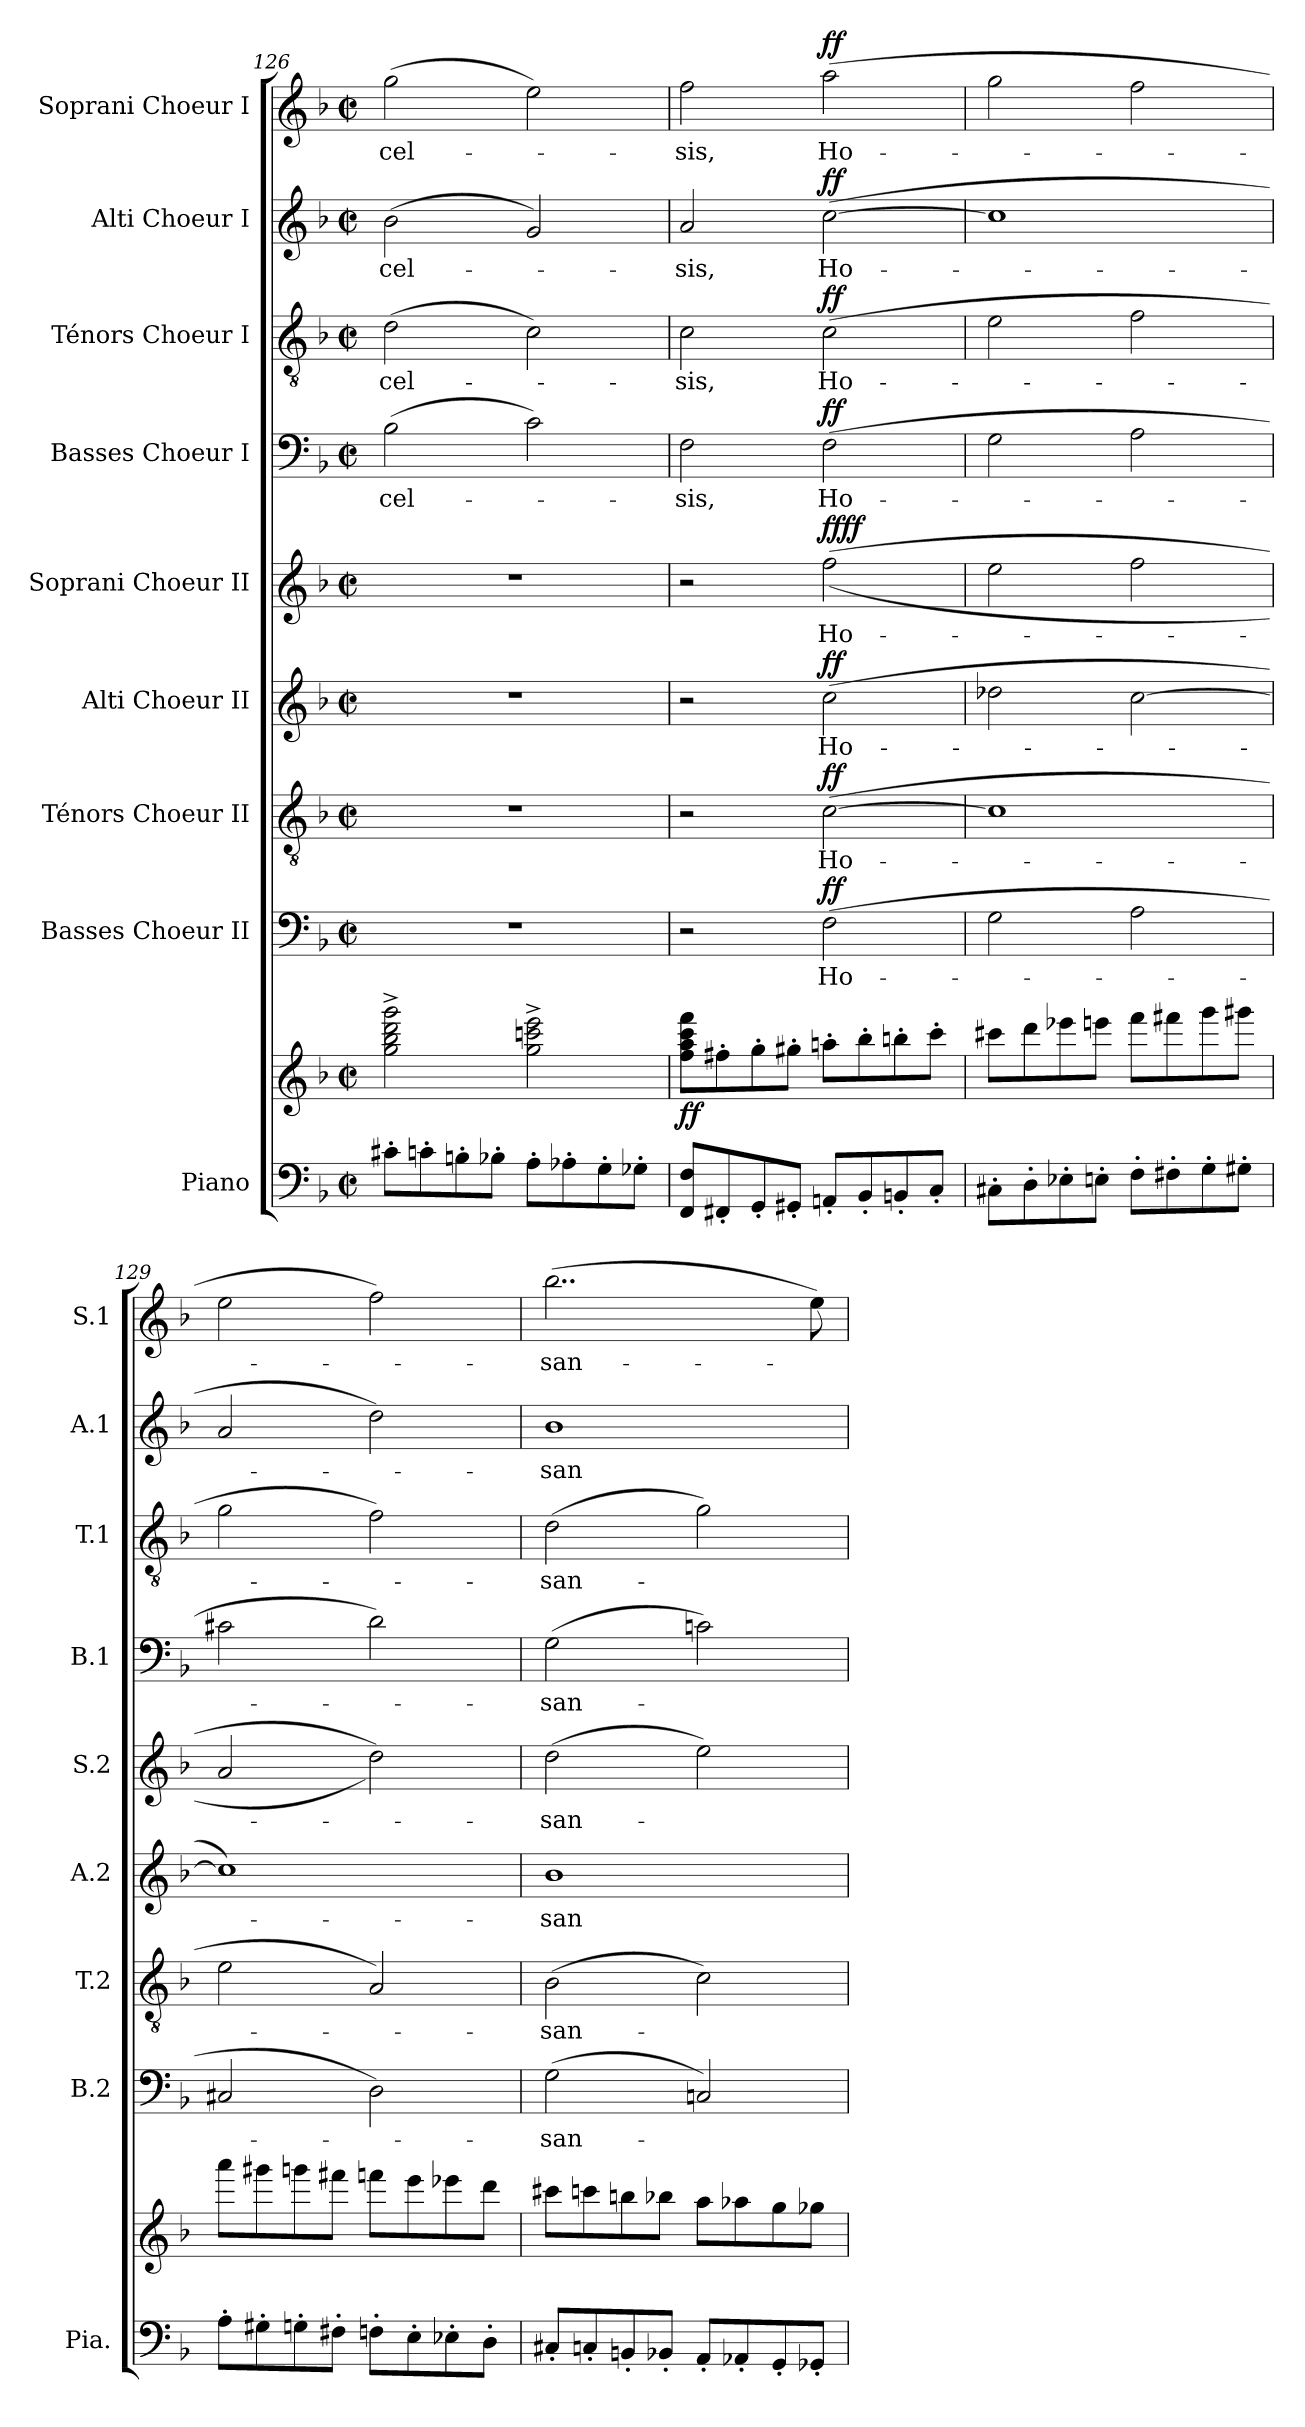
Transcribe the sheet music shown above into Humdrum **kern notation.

**kern	**kern	**dynam	**kern	**text	**dynam	**kern	**text	**dynam	**kern	**text	**dynam	**kern	**text	**dynam	**kern	**text	**dynam	**kern	**text	**dynam	**kern	**text	**dynam	**kern	**text	**dynam
*part9	*part9	*part9	*part8	*part8	*part8	*part7	*part7	*part7	*part6	*part6	*part6	*part5	*part5	*part5	*part4	*part4	*part4	*part3	*part3	*part3	*part2	*part2	*part2	*part1	*part1	*part1
*staff10	*staff9	*staff9/10	*staff8	*staff8	*staff8	*staff7	*staff7	*staff7	*staff6	*staff6	*staff6	*staff5	*staff5	*staff5	*staff4	*staff4	*staff4	*staff3	*staff3	*staff3	*staff2	*staff2	*staff2	*staff1	*staff1	*staff1
*I"Piano	*	*	*I"Basses Choeur II	*	*	*I"Ténors Choeur II	*	*	*I"Alti Choeur II	*	*	*I"Soprani Choeur II	*	*	*I"Basses Choeur I	*	*	*I"Ténors Choeur I	*	*	*I"Alti Choeur I	*	*	*I"Soprani Choeur I	*	*
*I'Pia.	*	*	*I'B.2	*	*	*I'T.2	*	*	*I'A.2	*	*	*I'S.2	*	*	*I'B.1	*	*	*I'T.1	*	*	*I'A.1	*	*	*I'S.1	*	*
*clefF4	*clefG2	*	*clefF4	*	*	*clefGv2	*	*	*clefG2	*	*	*clefG2	*	*	*clefF4	*	*	*clefGv2	*	*	*clefG2	*	*	*clefG2	*	*
*	*	*	*	*	*	*	*	*	*ITrd1c2	*	*	*	*	*	*	*	*	*	*	*	*	*	*	*	*	*
*k[b-]	*k[b-]	*	*k[b-]	*	*	*k[b-]	*	*	*k[b-e-a-]	*	*	*k[b-]	*	*	*k[b-]	*	*	*k[b-]	*	*	*k[b-]	*	*	*k[b-]	*	*
*M2/2	*M2/2	*	*M2/2	*	*	*M2/2	*	*	*M2/2	*	*	*M2/2	*	*	*M2/2	*	*	*M2/2	*	*	*M2/2	*	*	*M2/2	*	*
*met(c|)	*met(c|)	*	*met(c|)	*	*	*met(c|)	*	*	*met(c|)	*	*	*met(c|)	*	*	*met(c|)	*	*	*met(c|)	*	*	*met(c|)	*	*	*met(c|)	*	*
=126	=126	=126	=126	=126	=126	=126	=126	=126	=126	=126	=126	=126	=126	=126	=126	=126	=126	=126	=126	=126	=126	=126	=126	=126	=126	=126
8c#X'\L	2gg\^ 2bb-\^ 2ddd\^ 2ggg\^	.	1r	.	.	1r	.	.	1r	.	.	1r	.	.	(2B-\	-cel-	.	(2d\	-cel-	.	(2b-i\	-cel-	.	(2gg\	-cel-	.
8cn'\	.	.	.	.	.	.	.	.	.	.	.	.	.	.	.	.	.	.	.	.	.	.	.	.	.	.
8Bn'\	.	.	.	.	.	.	.	.	.	.	.	.	.	.	.	.	.	.	.	.	.	.	.	.	.	.
8B-X'\J	.	.	.	.	.	.	.	.	.	.	.	.	.	.	.	.	.	.	.	.	.	.	.	.	.	.
8A'\L	2gg\^ 2cccn\^ 2eee\^	.	.	.	.	.	.	.	.	.	.	.	.	.	2c\)	.	.	2c\)	.	.	2gi/)	.	.	2ee\)	.	.
8A-X'\	.	.	.	.	.	.	.	.	.	.	.	.	.	.	.	.	.	.	.	.	.	.	.	.	.	.
8G'\	.	.	.	.	.	.	.	.	.	.	.	.	.	.	.	.	.	.	.	.	.	.	.	.	.	.
8G-X'\J	.	.	.	.	.	.	.	.	.	.	.	.	.	.	.	.	.	.	.	.	.	.	.	.	.	.
!!LO:PB:g=z
=127	=127	=127	=127	=127	=127	=127	=127	=127	=127	=127	=127	=127	=127	=127	=127	=127	=127	=127	=127	=127	=127	=127	=127	=127	=127	=127
!	!	!LO:DY:b	!	!	!	!	!	!	!	!	!	!	!	!	!	!	!	!	!	!	!	!	!	!	!	!
8FF/ 8F/L	8ff\ 8aa\ 8ccc\ 8fff\L	ff	2r	.	.	2r	.	.	2r	.	.	2r	.	.	2F\	-sis,	.	2c\	-sis,	.	2ai/	-sis,	.	2ff\	-sis,	.
8FF#X'/	8ff#X'\	.	.	.	.	.	.	.	.	.	.	.	.	.	.	.	.	.	.	.	.	.	.	.	.	.
8GG'/	8gg'\	.	.	.	.	.	.	.	.	.	.	.	.	.	.	.	.	.	.	.	.	.	.	.	.	.
8GG#X'/J	8gg#X'\J	.	.	.	.	.	.	.	.	.	.	.	.	.	.	.	.	.	.	.	.	.	.	.	.	.
!	!	!	!	!	!LO:DY:a	!	!	!LO:DY:a	!	!	!LO:DY:a	!	!	!LO:DY:a	!	!	!	!	!	!	!	!	!	!	!	!
!	!	!	!	!	!	!	!	!	!	!	!	!	!	!LO:DY:n=1:a	!	!	!LO:DY:a	!	!	!LO:DY:a	!	!	!LO:DY:a	!	!	!LO:DY:a
8AAn'/L	8aan'\L	.	(2F\	Ho-	ff	([2c\	Ho-	ff	(>2b-i\	Ho-	ff	((2ff\	Ho-	ff ff	(2F\	Ho-	ff	(2c\	Ho-	ff	([2cci\	Ho-	ff	(2aa\	Ho-	ff
8BB-'/	8bb-'\	.	.	.	.	.	.	.	.	.	.	.	.	.	.	.	.	.	.	.	.	.	.	.	.	.
8BBn'/	8bbn'\	.	.	.	.	.	.	.	.	.	.	.	.	.	.	.	.	.	.	.	.	.	.	.	.	.
8C'/J	8ccc'\J	.	.	.	.	.	.	.	.	.	.	.	.	.	.	.	.	.	.	.	.	.	.	.	.	.
=128	=128	=128	=128	=128	=128	=128	=128	=128	=128	=128	=128	=128	=128	=128	=128	=128	=128	=128	=128	=128	=128	=128	=128	=128	=128	=128
8C#X'\L	8ccc#X\L	.	2G\	.	.	1c]	.	.	2cc-Xi\	.	.	2ee\	.	.	2G\	.	.	2e\	.	.	1cci]	.	.	2gg\	.	.
8D'\	8ddd\	.	.	.	.	.	.	.	.	.	.	.	.	.	.	.	.	.	.	.	.	.	.	.	.	.
8E-X'\	8eee-X\	.	.	.	.	.	.	.	.	.	.	.	.	.	.	.	.	.	.	.	.	.	.	.	.	.
8En'\J	8eeen\J	.	.	.	.	.	.	.	.	.	.	.	.	.	.	.	.	.	.	.	.	.	.	.	.	.
8F'\L	8fff\L	.	2A\	.	.	.	.	.	[2b-i\	.	.	2ff\	.	.	2A\	.	.	2f\	.	.	.	.	.	2ff\	.	.
8F#X'\	8fff#X\	.	.	.	.	.	.	.	.	.	.	.	.	.	.	.	.	.	.	.	.	.	.	.	.	.
8G'\	8ggg\	.	.	.	.	.	.	.	.	.	.	.	.	.	.	.	.	.	.	.	.	.	.	.	.	.
8G#X'\J	8ggg#X\J	.	.	.	.	.	.	.	.	.	.	.	.	.	.	.	.	.	.	.	.	.	.	.	.	.
=129	=129	=129	=129	=129	=129	=129	=129	=129	=129	=129	=129	=129	=129	=129	=129	=129	=129	=129	=129	=129	=129	=129	=129	=129	=129	=129
8A'\L	8aaa\L	.	2C#X/	.	.	2e\	.	.	1b-i])	.	.	2a/	.	.	2c#X\	.	.	2g\	.	.	2ai/	.	.	2ee\	.	.
8G#X'\	8ggg#X\	.	.	.	.	.	.	.	.	.	.	.	.	.	.	.	.	.	.	.	.	.	.	.	.	.
8Gn'\	8gggn\	.	.	.	.	.	.	.	.	.	.	.	.	.	.	.	.	.	.	.	.	.	.	.	.	.
8F#X'\J	8fff#X\J	.	.	.	.	.	.	.	.	.	.	.	.	.	.	.	.	.	.	.	.	.	.	.	.	.
8Fn'\L	8fffn\L	.	2D\)	.	.	2A/)	.	.	.	.	.	2dd\))	.	.	2d\)	.	.	2f\)	.	.	2ddi\)	.	.	2ff\)	.	.
8E'\	8eee\	.	.	.	.	.	.	.	.	.	.	.	.	.	.	.	.	.	.	.	.	.	.	.	.	.
8E-X'\	8eee-X\	.	.	.	.	.	.	.	.	.	.	.	.	.	.	.	.	.	.	.	.	.	.	.	.	.
8D'\J	8ddd\J	.	.	.	.	.	.	.	.	.	.	.	.	.	.	.	.	.	.	.	.	.	.	.	.	.
=130	=130	=130	=130	=130	=130	=130	=130	=130	=130	=130	=130	=130	=130	=130	=130	=130	=130	=130	=130	=130	=130	=130	=130	=130	=130	=130
8C#X'/L	8ccc#X\L	.	(2G\	-san-	.	(2B-\	-san-	.	1a-i	-san-	.	(2dd\	-san-	.	(2G\	-san-	.	(2d\	-san-	.	1b-i	-san-	.	(2..bb-\	-san-	.
8Cn'/	8cccn\	.	.	.	.	.	.	.	.	.	.	.	.	.	.	.	.	.	.	.	.	.	.	.	.	.
8BBn'/	8bbn\	.	.	.	.	.	.	.	.	.	.	.	.	.	.	.	.	.	.	.	.	.	.	.	.	.
8BB-X'/J	8bb-X\J	.	.	.	.	.	.	.	.	.	.	.	.	.	.	.	.	.	.	.	.	.	.	.	.	.
8AA'/L	8aa\L	.	2Cn/)	.	.	2c\)	.	.	.	.	.	2ee\)	.	.	2cn\)	.	.	2g\)	.	.	.	.	.	.	.	.
8AA-X'/	8aa-X\	.	.	.	.	.	.	.	.	.	.	.	.	.	.	.	.	.	.	.	.	.	.	.	.	.
8GG'/	8gg\	.	.	.	.	.	.	.	.	.	.	.	.	.	.	.	.	.	.	.	.	.	.	.	.	.
8GG-X'/J	8gg-X\J	.	.	.	.	.	.	.	.	.	.	.	.	.	.	.	.	.	.	.	.	.	.	8ee\)	.	.
=	=	=	=	=	=	=	=	=	=	=	=	=	=	=	=	=	=	=	=	=	=	=	=	=	=	=
*-	*-	*-	*-	*-	*-	*-	*-	*-	*-	*-	*-	*-	*-	*-	*-	*-	*-	*-	*-	*-	*-	*-	*-	*-	*-	*-
